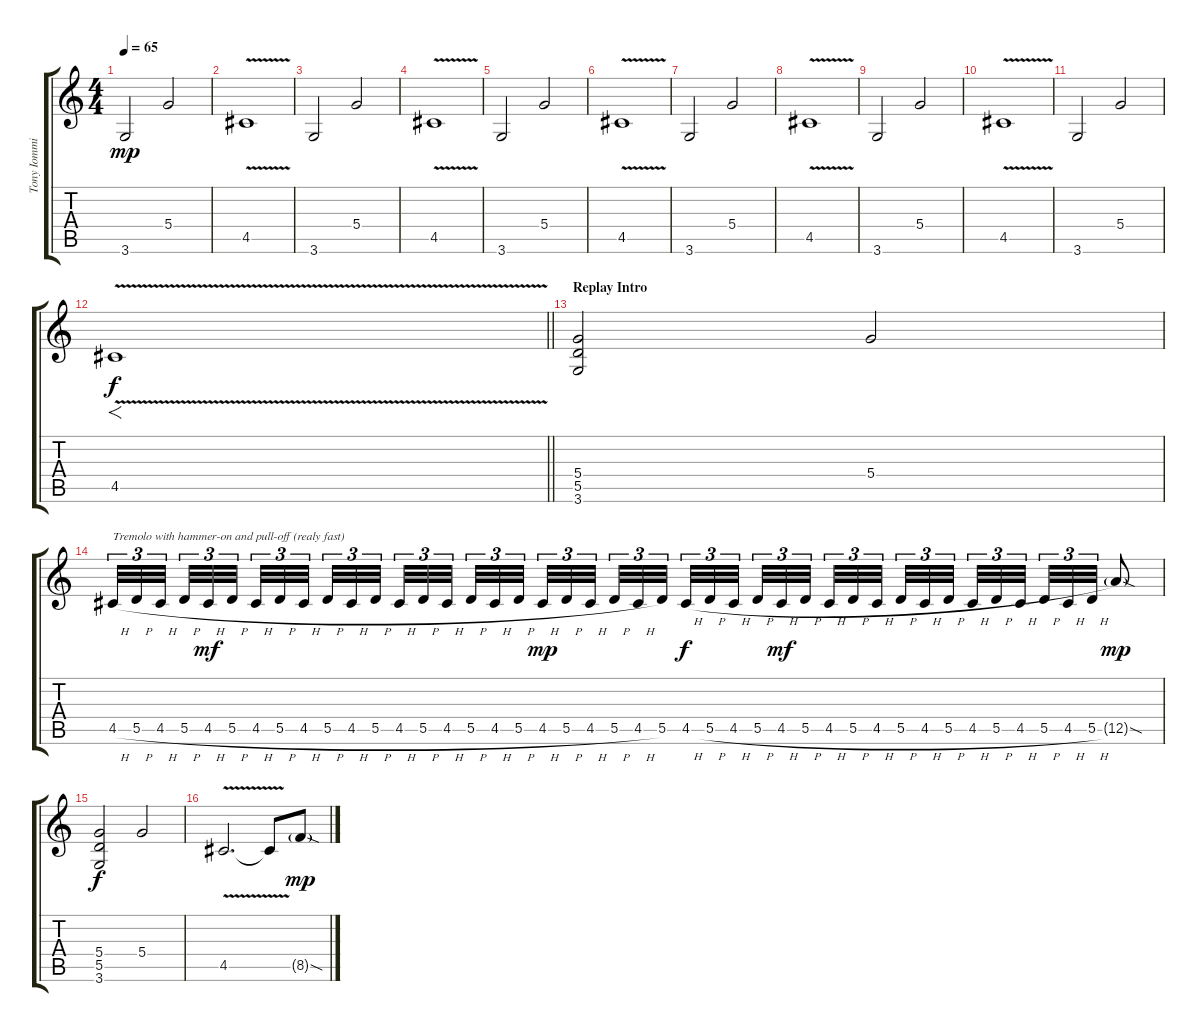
\track ("Tony Iommi Guitar 1" "Tony Iommi") {instrument overdrivenguitar}
\staff {score tabs}
\tuning (E4 B3 G3 D3 A2 E2) {hide}
\ts (4 4)
\tempo 65
\clef g2
\ks c
3.6.2{dy mp} 5.4.2 |
4.5{v}.1 |
3.6.2 5.4.2 |
4.5{v}.1 |
3.6.2 5.4.2 |
4.5{v}.1 |
3.6.2 5.4.2 |
4.5{v}.1 |
3.6.2 5.4.2 |
4.5{v}.1 |
3.6.2 5.4.2 |
\barLineRight lightlight
4.5{v}.1{f dy f} |
\section ("" "Replay Intro")
(5.4 5.5 3.6).2 5.4.2 |
4.5{h}.32{tu (3 2) txt "Tremolo with hammer-on and pull-off (realy fast)"} 5.5{h}.32{tu (3 2)} 4.5{h}.32{tu (3 2) beam splitsecondary} 5.5{h}.32{tu (3 2)} 4.5{h}.32{tu (3 2) dy mf} 5.5{h}.32{tu (3 2) beam splitsecondary} 4.5{h}.32{tu (3 2)} 5.5{h}.32{tu (3 2)} 4.5{h}.32{tu (3 2) beam splitsecondary} 5.5{h}.32{tu (3 2)} 4.5{h}.32{tu (3 2)} 5.5{h}.32{tu (3 2)} 4.5{h}.32{tu (3 2)} 5.5{h}.32{tu (3 2)} 4.5{h}.32{tu (3 2) beam splitsecondary} 5.5{h}.32{tu (3 2)} 4.5{h}.32{tu (3 2)} 5.5{h}.32{tu (3 2) beam splitsecondary} 4.5{h}.32{tu (3 2) dy mp} 5.5{h}.32{tu (3 2)} 4.5{h}.32{tu (3 2) beam splitsecondary} 5.5{h}.32{tu (3 2)} 4.5{h}.32{tu (3 2)} 5.5.32{tu (3 2)} 4.5{h}.32{tu (3 2) dy f} 5.5{h}.32{tu (3 2)} 4.5{h}.32{tu (3 2) beam splitsecondary} 5.5{h}.32{tu (3 2)} 4.5{h}.32{tu (3 2) dy mf} 5.5{h}.32{tu (3 2) beam splitsecondary} 4.5{h}.32{tu (3 2)} 5.5{h}.32{tu (3 2)} 4.5{h}.32{tu (3 2) beam splitsecondary} 5.5{h}.32{tu (3 2)} 4.5{h}.32{tu (3 2)} 5.5{h}.32{tu (3 2)} 4.5{h}.32{tu (3 2)} 5.5{h}.32{tu (3 2)} 4.5{h}.32{tu (3 2) beam splitsecondary} 5.5{h}.32{tu (3 2)} 4.5{h}.32{tu (3 2)} 5.5{h}.32{tu (3 2)} 12.5{sod g}.8{dy mp} |
(5.4 5.5 3.6).2{dy f} 5.4.2 |
4.5{v}.2{d} 4.5{t}.8 8.5{sod g}.8{dy mp}
